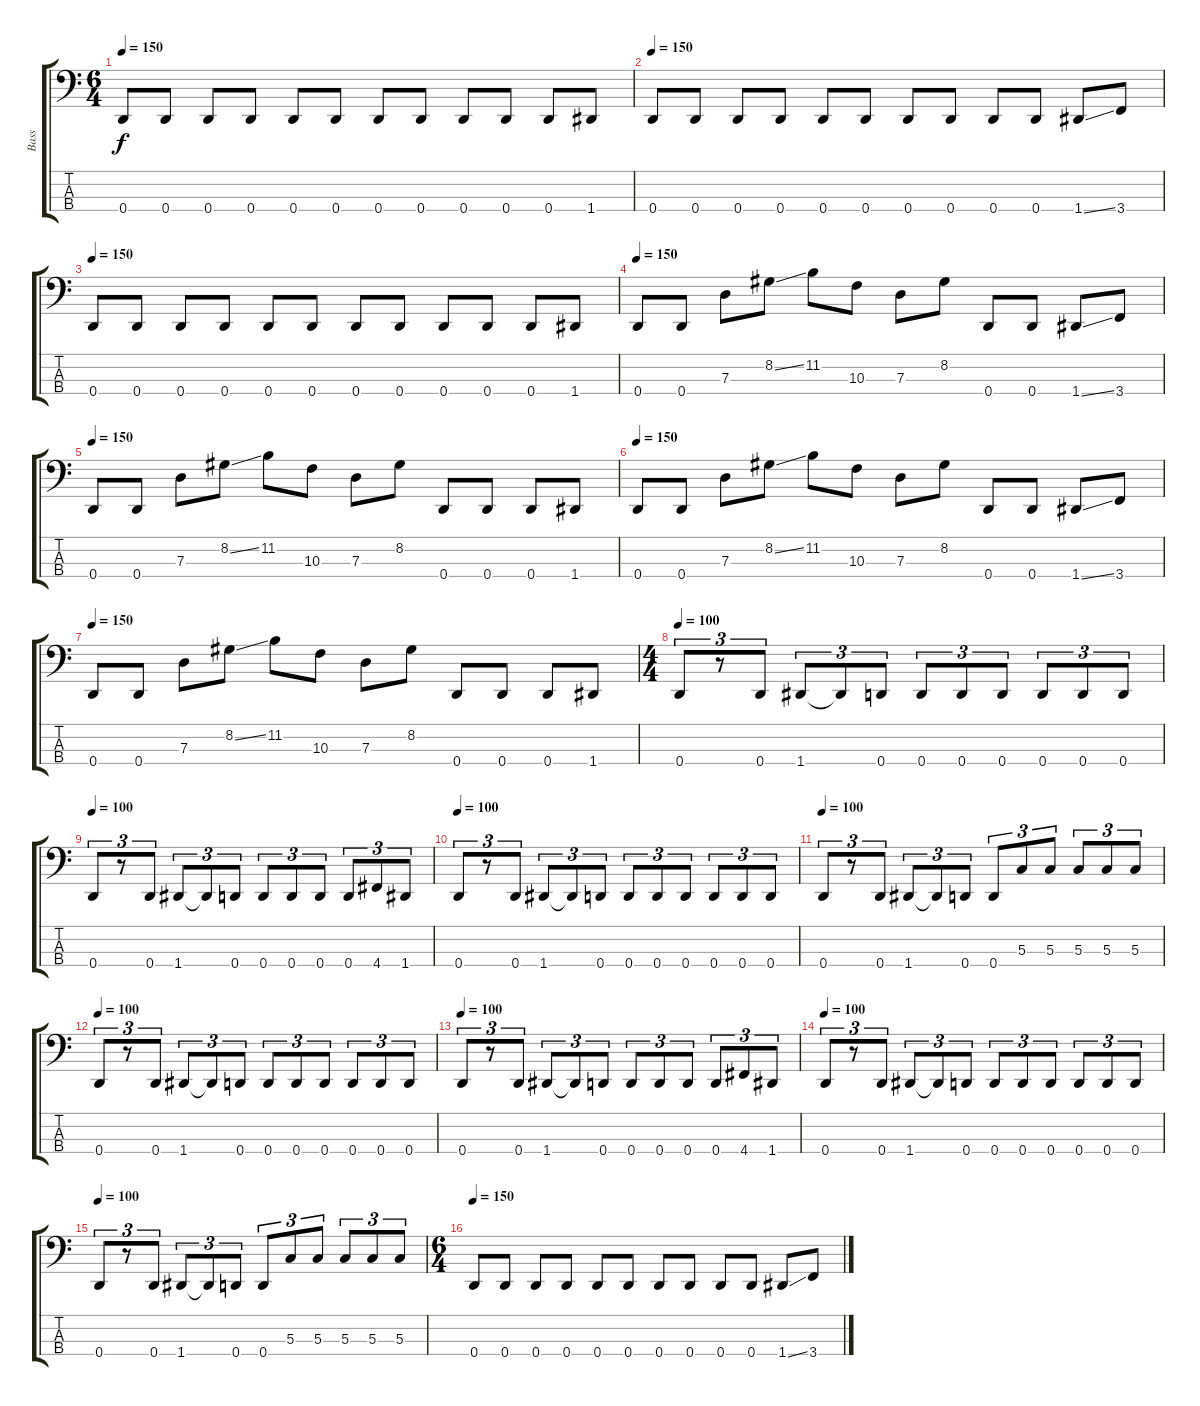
\track ("Bass" "Bass") {instrument electricbassfinger}
\staff {score tabs}
\tuning (F2 C2 G1 D1) {hide}
\ts (6 4)
\tempo 150
\clef f4
\ks c
0.4.8{dy f} 0.4.8 0.4.8 0.4.8 0.4.8 0.4.8 0.4.8 0.4.8 0.4.8 0.4.8 0.4.8 1.4.8 |
\tempo 150
0.4.8 0.4.8 0.4.8 0.4.8 0.4.8 0.4.8 0.4.8 0.4.8 0.4.8 0.4.8 1.4{ss}.8 3.4.8 |
\tempo 150
0.4.8 0.4.8 0.4.8 0.4.8 0.4.8 0.4.8 0.4.8 0.4.8 0.4.8 0.4.8 0.4.8 1.4.8 |
\tempo 150
0.4.8 0.4.8 7.3.8 8.2{ss}.8 11.2.8 10.3.8 7.3.8 8.2.8 0.4.8 0.4.8 1.4{ss}.8 3.4.8 |
\tempo 150
0.4.8 0.4.8 7.3.8 8.2{ss}.8 11.2.8 10.3.8 7.3.8 8.2.8 0.4.8 0.4.8 0.4.8 1.4.8 |
\tempo 150
0.4.8 0.4.8 7.3.8 8.2{ss}.8 11.2.8 10.3.8 7.3.8 8.2.8 0.4.8 0.4.8 1.4{ss}.8 3.4.8 |
\tempo 150
0.4.8 0.4.8 7.3.8 8.2{ss}.8 11.2.8 10.3.8 7.3.8 8.2.8 0.4.8 0.4.8 0.4.8 1.4.8 |
\ts (4 4)
\tempo 100
0.4.8{tu (3 2)} r.8{tu (3 2)} 0.4.8{tu (3 2)} 1.4.8{tu (3 2)} 1.4{t}.8{tu (3 2)} 0.4.8{tu (3 2)} 0.4.8{tu (3 2)} 0.4.8{tu (3 2)} 0.4.8{tu (3 2)} 0.4.8{tu (3 2)} 0.4.8{tu (3 2)} 0.4.8{tu (3 2)} |
\tempo 100
0.4.8{tu (3 2)} r.8{tu (3 2)} 0.4.8{tu (3 2)} 1.4.8{tu (3 2)} 1.4{t}.8{tu (3 2)} 0.4.8{tu (3 2)} 0.4.8{tu (3 2)} 0.4.8{tu (3 2)} 0.4.8{tu (3 2)} 0.4.8{tu (3 2)} 4.4.8{tu (3 2)} 1.4.8{tu (3 2)} |
\tempo 100
0.4.8{tu (3 2)} r.8{tu (3 2)} 0.4.8{tu (3 2)} 1.4.8{tu (3 2)} 1.4{t}.8{tu (3 2)} 0.4.8{tu (3 2)} 0.4.8{tu (3 2)} 0.4.8{tu (3 2)} 0.4.8{tu (3 2)} 0.4.8{tu (3 2)} 0.4.8{tu (3 2)} 0.4.8{tu (3 2)} |
\tempo 100
0.4.8{tu (3 2)} r.8{tu (3 2)} 0.4.8{tu (3 2)} 1.4.8{tu (3 2)} 1.4{t}.8{tu (3 2)} 0.4.8{tu (3 2)} 0.4.8{tu (3 2)} 5.3.8{tu (3 2)} 5.3.8{tu (3 2)} 5.3.8{tu (3 2)} 5.3.8{tu (3 2)} 5.3.8{tu (3 2)} |
\tempo 100
0.4.8{tu (3 2)} r.8{tu (3 2)} 0.4.8{tu (3 2)} 1.4.8{tu (3 2)} 1.4{t}.8{tu (3 2)} 0.4.8{tu (3 2)} 0.4.8{tu (3 2)} 0.4.8{tu (3 2)} 0.4.8{tu (3 2)} 0.4.8{tu (3 2)} 0.4.8{tu (3 2)} 0.4.8{tu (3 2)} |
\tempo 100
0.4.8{tu (3 2)} r.8{tu (3 2)} 0.4.8{tu (3 2)} 1.4.8{tu (3 2)} 1.4{t}.8{tu (3 2)} 0.4.8{tu (3 2)} 0.4.8{tu (3 2)} 0.4.8{tu (3 2)} 0.4.8{tu (3 2)} 0.4.8{tu (3 2)} 4.4.8{tu (3 2)} 1.4.8{tu (3 2)} |
\tempo 100
0.4.8{tu (3 2)} r.8{tu (3 2)} 0.4.8{tu (3 2)} 1.4.8{tu (3 2)} 1.4{t}.8{tu (3 2)} 0.4.8{tu (3 2)} 0.4.8{tu (3 2)} 0.4.8{tu (3 2)} 0.4.8{tu (3 2)} 0.4.8{tu (3 2)} 0.4.8{tu (3 2)} 0.4.8{tu (3 2)} |
\tempo 100
0.4.8{tu (3 2)} r.8{tu (3 2)} 0.4.8{tu (3 2)} 1.4.8{tu (3 2)} 1.4{t}.8{tu (3 2)} 0.4.8{tu (3 2)} 0.4.8{tu (3 2)} 5.3.8{tu (3 2)} 5.3.8{tu (3 2)} 5.3.8{tu (3 2)} 5.3.8{tu (3 2)} 5.3.8{tu (3 2)} |
\ts (6 4)
\tempo 150
0.4.8 0.4.8 0.4.8 0.4.8 0.4.8 0.4.8 0.4.8 0.4.8 0.4.8 0.4.8 1.4{ss}.8 3.4.8
